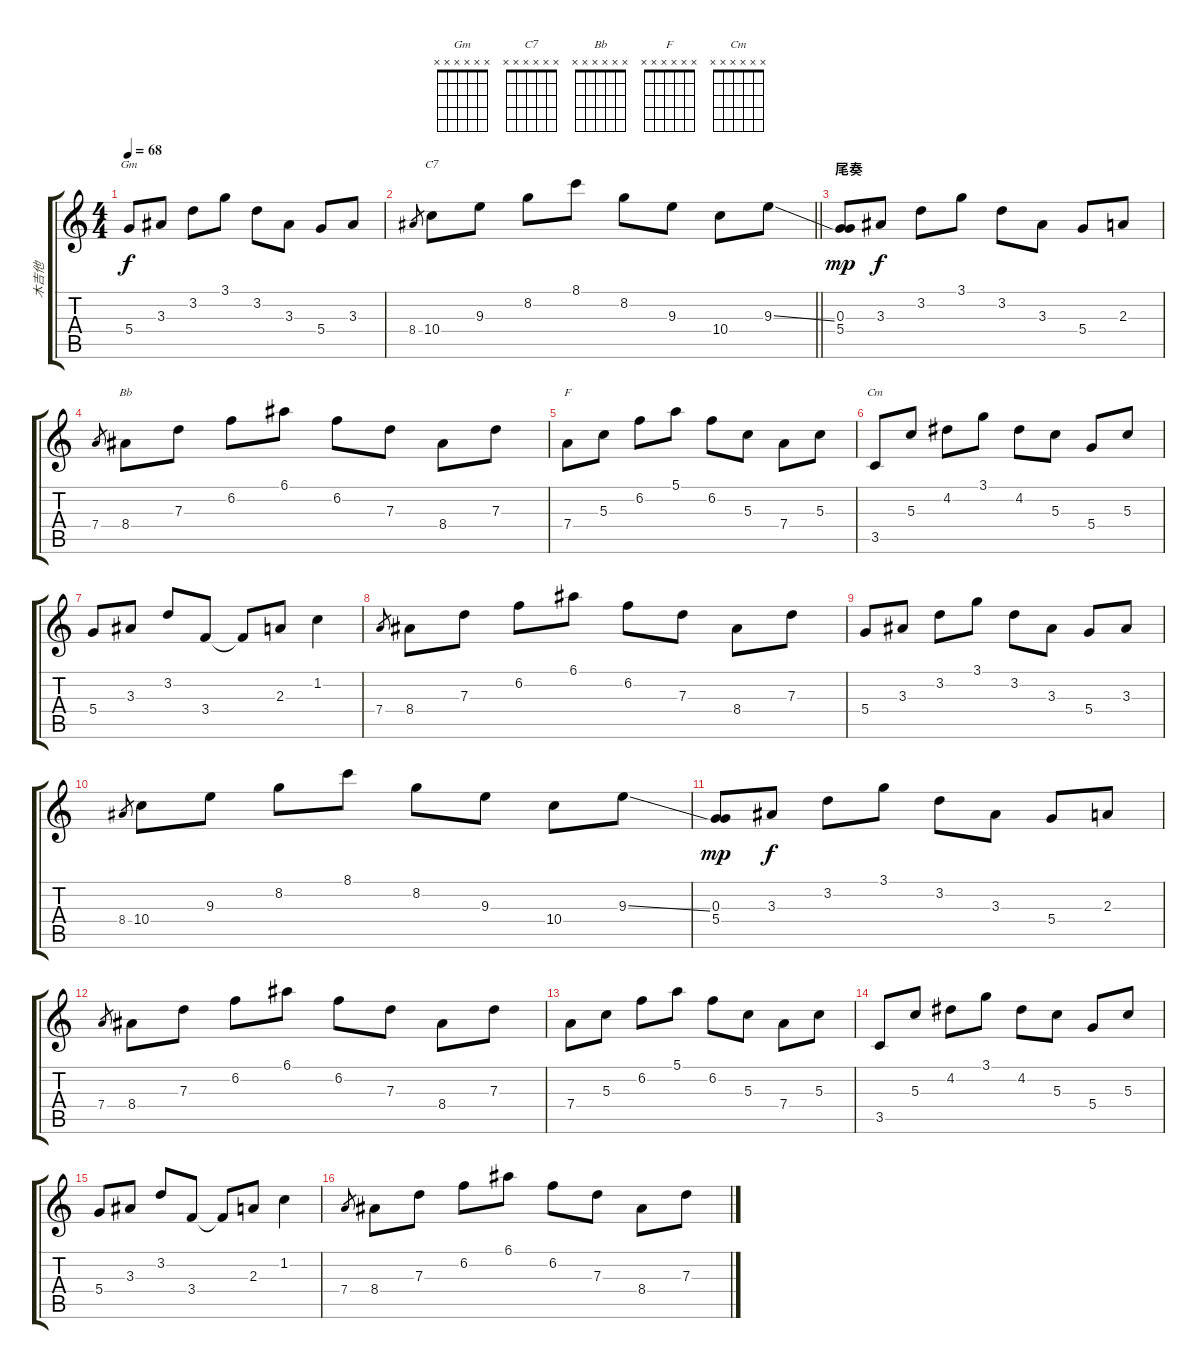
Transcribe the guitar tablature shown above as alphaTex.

\track ("木吉他" "木吉他") {instrument acousticguitarsteel}
\staff {score tabs}
\tuning (E4 B3 G3 D3 A2 E2) {hide}
\chord ("Gm" x x x x x x)
\chord ("C7" x x x x x x)
\chord ("Bb" x x x x x x)
\chord ("F" x x x x x x)
\chord ("Cm" x x x x x x)
\ts (4 4)
\tempo 68
\clef g2
\ks c
5.4.8{ch "Gm" dy f} 3.3.8 3.2.8 3.1.8 3.2.8 3.3.8 5.4.8 3.3.8 |
\barLineRight lightlight
8.4.8{gr} 10.4.8{ch "C7"} 9.3.8 8.2.8 8.1.8 8.2.8 9.3.8 10.4.8 9.3{ss}.8 |
\section ("" "尾奏")
(0.3 5.4).8{dy mp} 3.3.8{dy f} 3.2.8 3.1.8 3.2.8 3.3.8 5.4.8 2.3.8 |
7.4.8{gr} 8.4.8{ch "Bb"} 7.3.8 6.2.8 6.1.8 6.2.8 7.3.8 8.4.8 7.3.8 |
7.4.8{ch "F"} 5.3.8 6.2.8 5.1.8 6.2.8 5.3.8 7.4.8 5.3.8 |
3.5.8{ch "Cm"} 5.3.8 4.2.8 3.1.8 4.2.8 5.3.8 5.4.8 5.3.8 |
5.4.8 3.3.8 3.2.8 3.4.8 3.4{t}.8 2.3.8 1.2.4 |
7.4.8{gr} 8.4.8 7.3.8 6.2.8 6.1.8 6.2.8 7.3.8 8.4.8 7.3.8 |
5.4.8 3.3.8 3.2.8 3.1.8 3.2.8 3.3.8 5.4.8 3.3.8 |
8.4.8{gr} 10.4.8 9.3.8 8.2.8 8.1.8 8.2.8 9.3.8 10.4.8 9.3{ss}.8 |
(0.3 5.4).8{dy mp} 3.3.8{dy f} 3.2.8 3.1.8 3.2.8 3.3.8 5.4.8 2.3.8 |
7.4.8{gr} 8.4.8 7.3.8 6.2.8 6.1.8 6.2.8 7.3.8 8.4.8 7.3.8 |
7.4.8 5.3.8 6.2.8 5.1.8 6.2.8 5.3.8 7.4.8 5.3.8 |
3.5.8 5.3.8 4.2.8 3.1.8 4.2.8 5.3.8 5.4.8 5.3.8 |
5.4.8 3.3.8 3.2.8 3.4.8 3.4{t}.8 2.3.8 1.2.4 |
7.4.8{gr} 8.4.8 7.3.8 6.2.8 6.1.8 6.2.8 7.3.8 8.4.8 7.3.8
